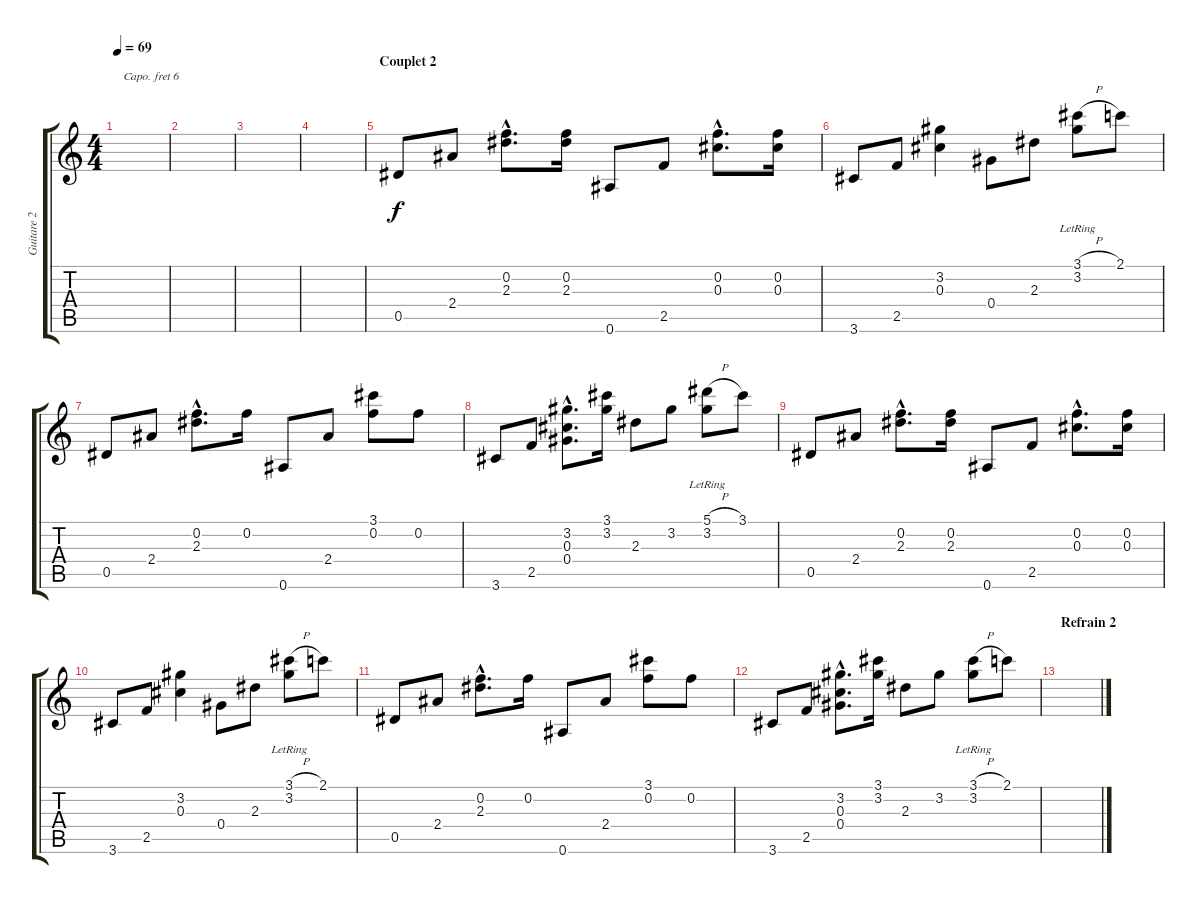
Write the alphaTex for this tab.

\track ("Guitare 2" "Guitare 2") {instrument acousticguitarsteel}
\staff {score tabs}
\capo 6
\tuning (E4 B3 G3 D3 A2 E2) {hide}
\ts (4 4)
\tempo 69
\clef g2
\ks c
|
|
|
|
\section ("" "Couplet 2")
0.5.8 2.4.8 (0.2{hac} 2.3{hac}).8{d} (0.2 2.3).16 0.6.8 2.5.8 (0.2{hac} 0.3{hac}).8{d} (0.2 0.3).16 |
3.6.8 2.5.8 (3.2 0.3).4 0.4.8 2.3.8 (3.1{h} 3.2{lr}).8 2.1.8 |
0.5.8 2.4.8 (0.2{hac} 2.3{hac}).8{d} 0.2.16 0.6.8 2.4.8 (3.1 0.2).8 0.2.8 |
3.6.8 2.5.8 (3.2{hac} 0.3{hac} 0.4{hac}).8{d} (3.1 3.2).16 2.3.8 3.2.8 (5.1{h} 3.2{lr}).8 3.1.8 |
0.5.8 2.4.8 (0.2{hac} 2.3{hac}).8{d} (0.2 2.3).16 0.6.8 2.5.8 (0.2{hac} 0.3{hac}).8{d} (0.2 0.3).16 |
3.6.8 2.5.8 (3.2 0.3).4 0.4.8 2.3.8 (3.1{h} 3.2{lr}).8 2.1.8 |
0.5.8 2.4.8 (0.2{hac} 2.3{hac}).8{d} 0.2.16 0.6.8 2.4.8 (3.1 0.2).8 0.2.8 |
3.6.8 2.5.8 (3.2{hac} 0.3{hac} 0.4{hac}).8{d} (3.1 3.2).16 2.3.8 3.2.8 (3.1{h} 3.2{lr}).8 2.1.8 |
\section ("" "Refrain 2")
